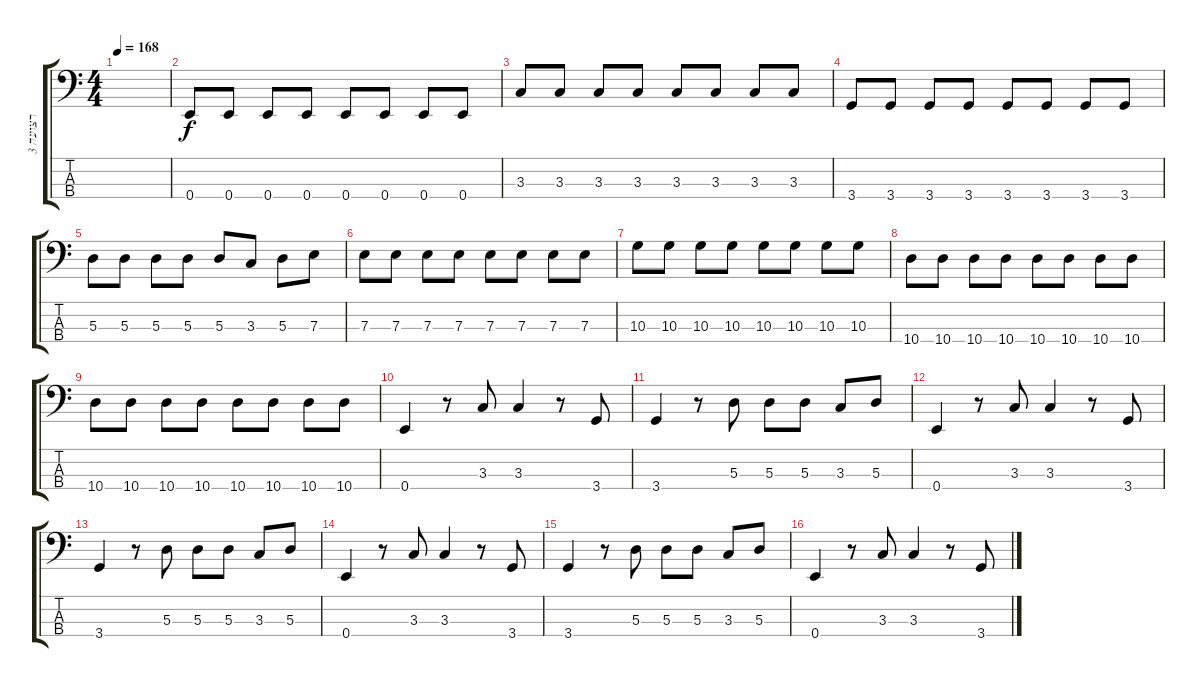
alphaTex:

\track ("רצועה 3" "רצועה 3") {instrument electricbassfinger}
\staff {score tabs}
\tuning (G2 D2 A1 E1) {hide}
\ts (4 4)
\tempo 168
\clef f4
\ks c
|
0.4.8 0.4.8 0.4.8 0.4.8 0.4.8 0.4.8 0.4.8 0.4.8 |
3.3.8 3.3.8 3.3.8 3.3.8 3.3.8 3.3.8 3.3.8 3.3.8 |
3.4.8 3.4.8 3.4.8 3.4.8 3.4.8 3.4.8 3.4.8 3.4.8 |
5.3.8 5.3.8 5.3.8 5.3.8 5.3.8 3.3.8 5.3.8 7.3.8 |
7.3.8 7.3.8 7.3.8 7.3.8 7.3.8 7.3.8 7.3.8 7.3.8 |
10.3.8 10.3.8 10.3.8 10.3.8 10.3.8 10.3.8 10.3.8 10.3.8 |
10.4.8 10.4.8 10.4.8 10.4.8 10.4.8 10.4.8 10.4.8 10.4.8 |
10.4.8 10.4.8 10.4.8 10.4.8 10.4.8 10.4.8 10.4.8 10.4.8 |
0.4.4 r.8 3.3.8 3.3.4 r.8 3.4.8 |
3.4.4 r.8 5.3.8 5.3.8 5.3.8 3.3.8 5.3.8 |
0.4.4 r.8 3.3.8 3.3.4 r.8 3.4.8 |
3.4.4 r.8 5.3.8 5.3.8 5.3.8 3.3.8 5.3.8 |
0.4.4 r.8 3.3.8 3.3.4 r.8 3.4.8 |
3.4.4 r.8 5.3.8 5.3.8 5.3.8 3.3.8 5.3.8 |
0.4.4 r.8 3.3.8 3.3.4 r.8 3.4.8
